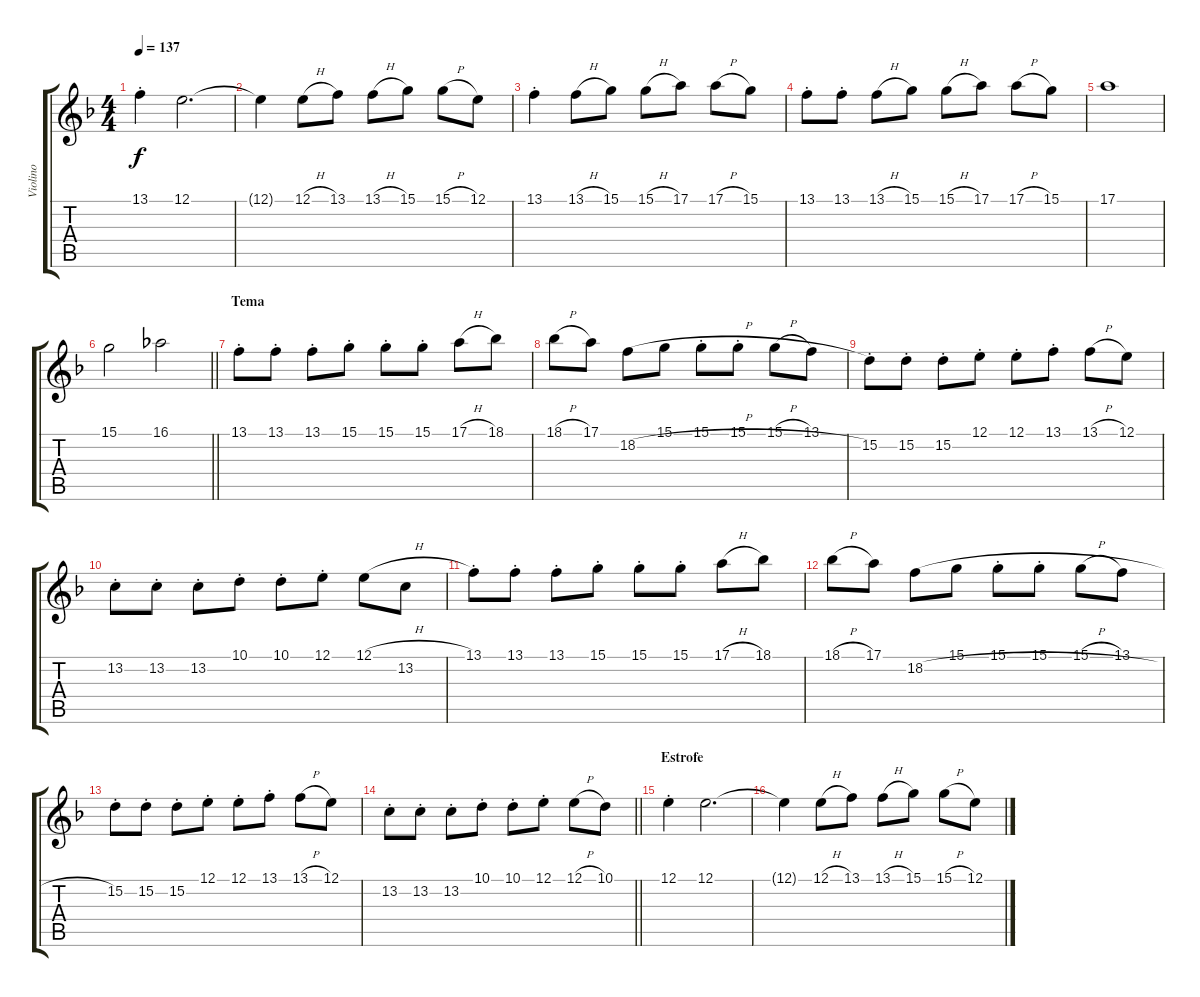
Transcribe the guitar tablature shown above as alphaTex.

\track ("Violino" "Violino") {instrument stringensemble1}
\staff {score tabs}
\tuning (E4 B3 G3 D3 A2 E2) {hide}
\ts (4 4)
\tempo 137
\clef g2
\ks dminor
13.1{st}.4{dy f} 12.1.2{d} |
12.1{t}.4 12.1{h}.8 13.1.8 13.1{h}.8 15.1.8 15.1{h}.8 12.1.8 |
13.1{st}.4 13.1{h}.8 15.1.8 15.1{h}.8 17.1.8 17.1{h}.8 15.1.8 |
13.1{st}.8 13.1{st}.8 13.1{h}.8 15.1.8 15.1{h}.8 17.1.8 17.1{h}.8 15.1.8 |
17.1.1 |
\barLineRight lightlight
15.1.2 16.1.2 |
\section ("" "Tema")
13.1{st}.8 13.1{st}.8 13.1{st}.8 15.1{st}.8 15.1{st}.8 15.1{st}.8 17.1{h}.8 18.1.8 |
18.1{h}.8 17.1.8 18.2{h}.8 15.1.8 15.1{st}.8 15.1{st}.8 15.1{h}.8 13.1.8 |
15.2{st}.8 15.2{st}.8 15.2{st}.8 12.1{st}.8 12.1{st}.8 13.1{st}.8 13.1{h}.8 12.1.8 |
13.2{st}.8 13.2{st}.8 13.2{st}.8 10.1{st}.8 10.1{st}.8 12.1{st}.8 12.1{h}.8 13.2.8 |
13.1{st}.8 13.1{st}.8 13.1{st}.8 15.1{st}.8 15.1{st}.8 15.1{st}.8 17.1{h}.8 18.1.8 |
18.1{h}.8 17.1.8 18.2{h}.8 15.1.8 15.1{st}.8 15.1{st}.8 15.1{h}.8 13.1.8 |
15.2{st}.8 15.2{st}.8 15.2{st}.8 12.1{st}.8 12.1{st}.8 13.1{st}.8 13.1{h}.8 12.1.8 |
\barLineRight lightlight
13.2{st}.8 13.2{st}.8 13.2{st}.8 10.1{st}.8 10.1{st}.8 12.1{st}.8 12.1{h}.8 10.1.8 |
\section ("" "Estrofe")
12.1{st}.4 12.1.2{d} |
12.1{t}.4 12.1{h}.8 13.1.8 13.1{h}.8 15.1.8 15.1{h}.8 12.1.8
